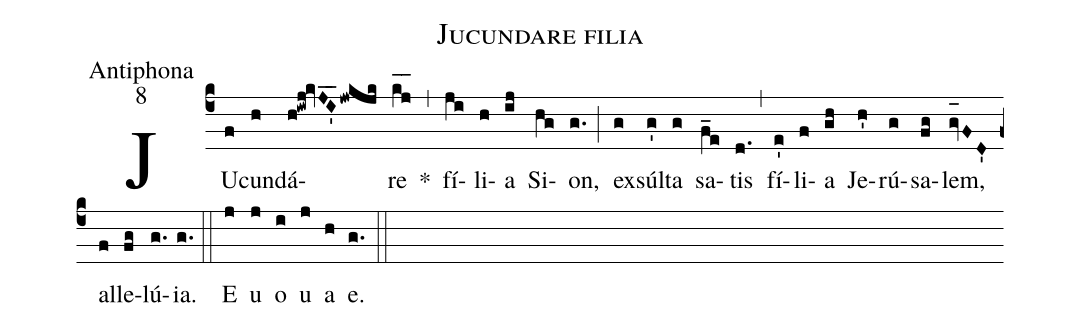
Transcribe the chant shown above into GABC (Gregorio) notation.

name:Jucundare filia;
office-part:Antiphona;
mode:8;
%%
(c4) JU(f)cun(h)dá(h!iwj!kvJ_I'_jwkjk)re(k_[hl:1]j_[hl:1]) *(,) fí(ji)li(h)a(ij) Si(hg)on,(g.) (;) ex(g)súl(g')ta(g) sa(f_e)tis(d.) (,) fí(e')li(f)a(gh) Je(h')rú(g)sa(fg)lem,(gv_[oh:h]FD') al(f)le(fg)lú(g.){ia}.(g.) (::) <eu>E(j) u(j) o(i) u(j) a(h) e.</eu>(g.) (::)
